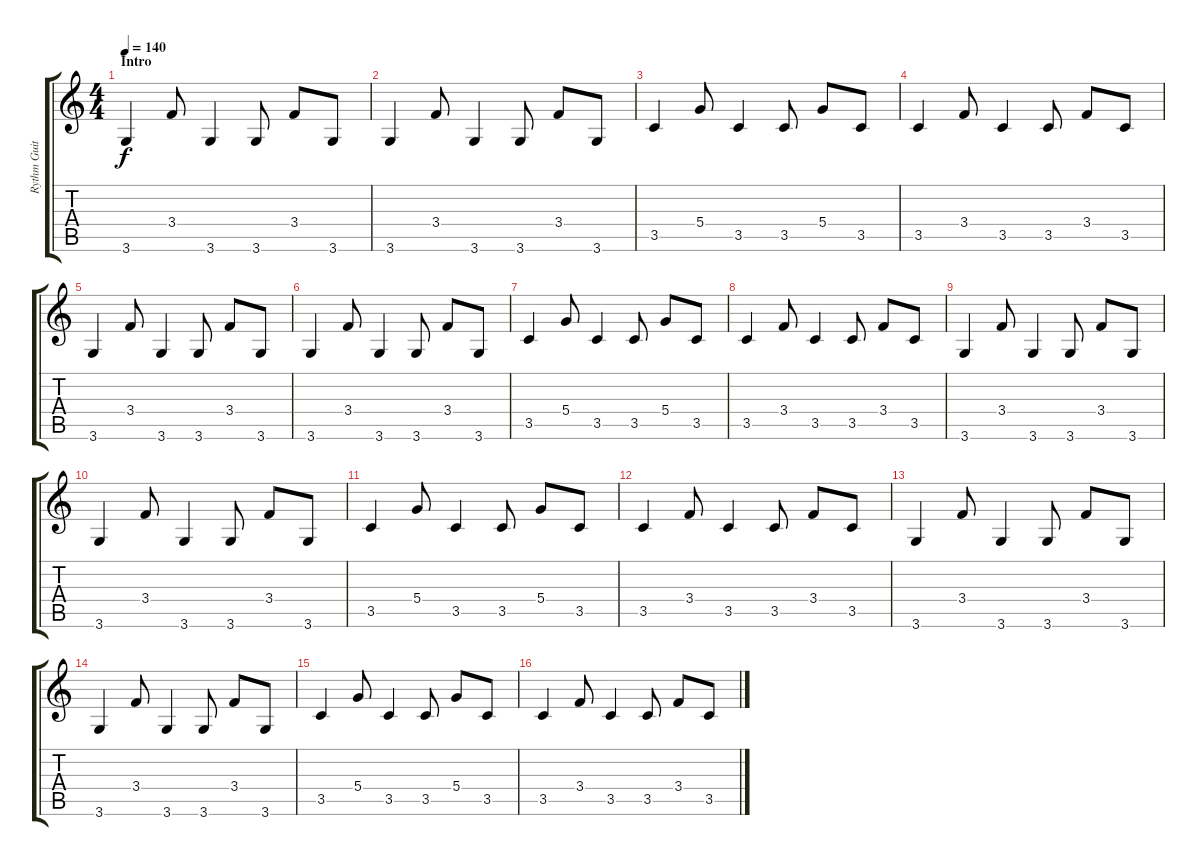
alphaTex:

\track ("Rythm Guitar" "Rythm Guit") {instrument distortionguitar}
\staff {score tabs}
\tuning (E4 B3 G3 D3 A2 E2) {hide}
\ts (4 4)
\section ("" "Intro ")
\tempo 140
\clef g2
\ks c
3.6.4{dy f instrument acousticguitarnylon} 3.4.8 3.6.4 3.6.8 3.4.8 3.6.8 |
3.6.4 3.4.8 3.6.4 3.6.8 3.4.8 3.6.8 |
3.5.4 5.4.8 3.5.4 3.5.8 5.4.8 3.5.8 |
3.5.4 3.4.8 3.5.4 3.5.8 3.4.8 3.5.8 |
3.6.4 3.4.8 3.6.4 3.6.8 3.4.8 3.6.8 |
3.6.4 3.4.8 3.6.4 3.6.8 3.4.8 3.6.8 |
3.5.4 5.4.8 3.5.4 3.5.8 5.4.8 3.5.8 |
3.5.4 3.4.8 3.5.4 3.5.8 3.4.8 3.5.8 |
3.6.4 3.4.8 3.6.4 3.6.8 3.4.8 3.6.8 |
3.6.4 3.4.8 3.6.4 3.6.8 3.4.8 3.6.8 |
3.5.4 5.4.8 3.5.4 3.5.8 5.4.8 3.5.8 |
3.5.4 3.4.8 3.5.4 3.5.8 3.4.8 3.5.8 |
3.6.4 3.4.8 3.6.4 3.6.8 3.4.8 3.6.8 |
3.6.4 3.4.8 3.6.4 3.6.8 3.4.8 3.6.8 |
3.5.4 5.4.8 3.5.4 3.5.8 5.4.8 3.5.8 |
3.5.4 3.4.8 3.5.4 3.5.8 3.4.8 3.5.8
